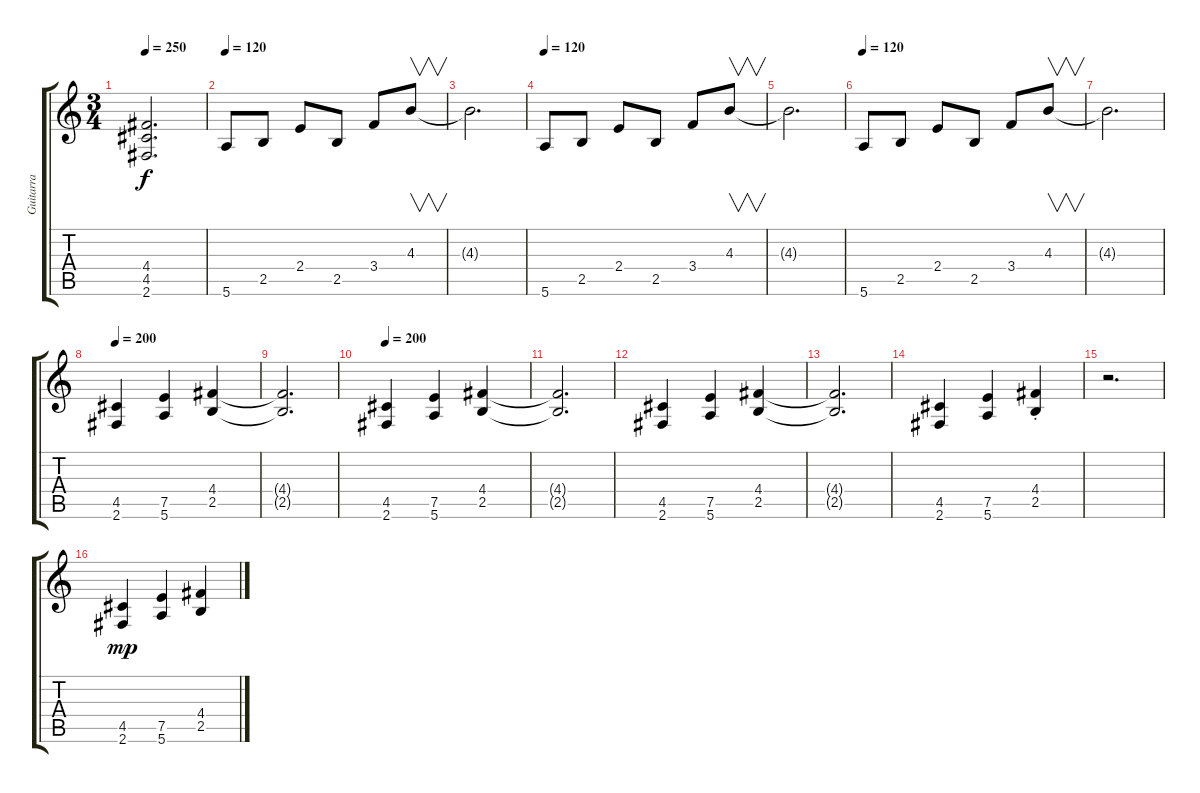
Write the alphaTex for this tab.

\track ("Guitarra" "Guitarra") {instrument overdrivenguitar}
\staff {score tabs}
\tuning (E4 B3 G3 D3 A2 E2) {hide}
\ts (3 4)
\tempo 250
\clef g2
\ks c
(4.4{t} 4.5{t} 2.6{t}).2{d dy f} |
\tempo 120
5.6.8 2.5.8 2.4.8 2.5.8 3.4.8 4.3.8{v} |
4.3{t}.2{d} |
\tempo 120
5.6.8 2.5.8 2.4.8 2.5.8 3.4.8 4.3.8{v} |
4.3{t}.2{d} |
\tempo 120
5.6.8 2.5.8 2.4.8 2.5.8 3.4.8 4.3.8{v} |
4.3{t}.2{d} |
\tempo 200
(4.5 2.6).4 (7.5 5.6).4 (4.4 2.5).4 |
(4.4{t} 2.5{t}).2{d} |
\tempo 200
(4.5 2.6).4 (7.5 5.6).4 (4.4 2.5).4 |
(4.4{t} 2.5{t}).2{d} |
(4.5 2.6).4 (7.5 5.6).4 (4.4 2.5).4 |
(4.4{t} 2.5{t}).2{d} |
(4.5 2.6).4 (7.5 5.6).4 (4.4{st} 2.5{st}).4 |
r.2{d} |
(4.5 2.6).4{dy mp} (7.5 5.6).4 (4.4 2.5).4
